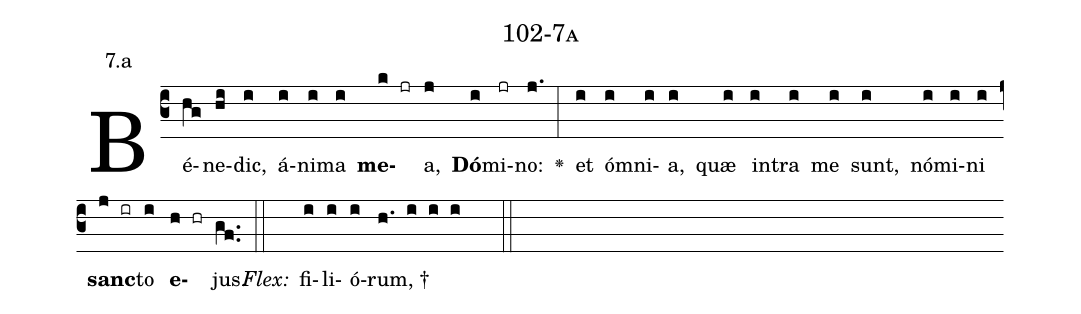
name: 102-7a;
annotation: 7.a;
%%
(c3)Bé(hg)ne(hi)dic,(i) á(i)ni(i)ma(i) <b>me</b>(k jr)a,(j) <b>Dó</b>(i)mi(jr)no:(j.) <v>\greheightstar</v>(:) et(i) óm(i)ni(i)a,(i) quæ(i) in(i)tra(i) me(i) sunt,(i) nó(i)mi(i)ni(i) <b>sanc</b>(j ir)to(i) <b>e</b>(h hr)jus.(gf..) (::)
<i>Flex:</i>()  fi(i)li(i)ó(i)rum, †(h. i i i  ::)

%E(i) u(i) o(j) u(i) a(h) e.(gf..) (::)
